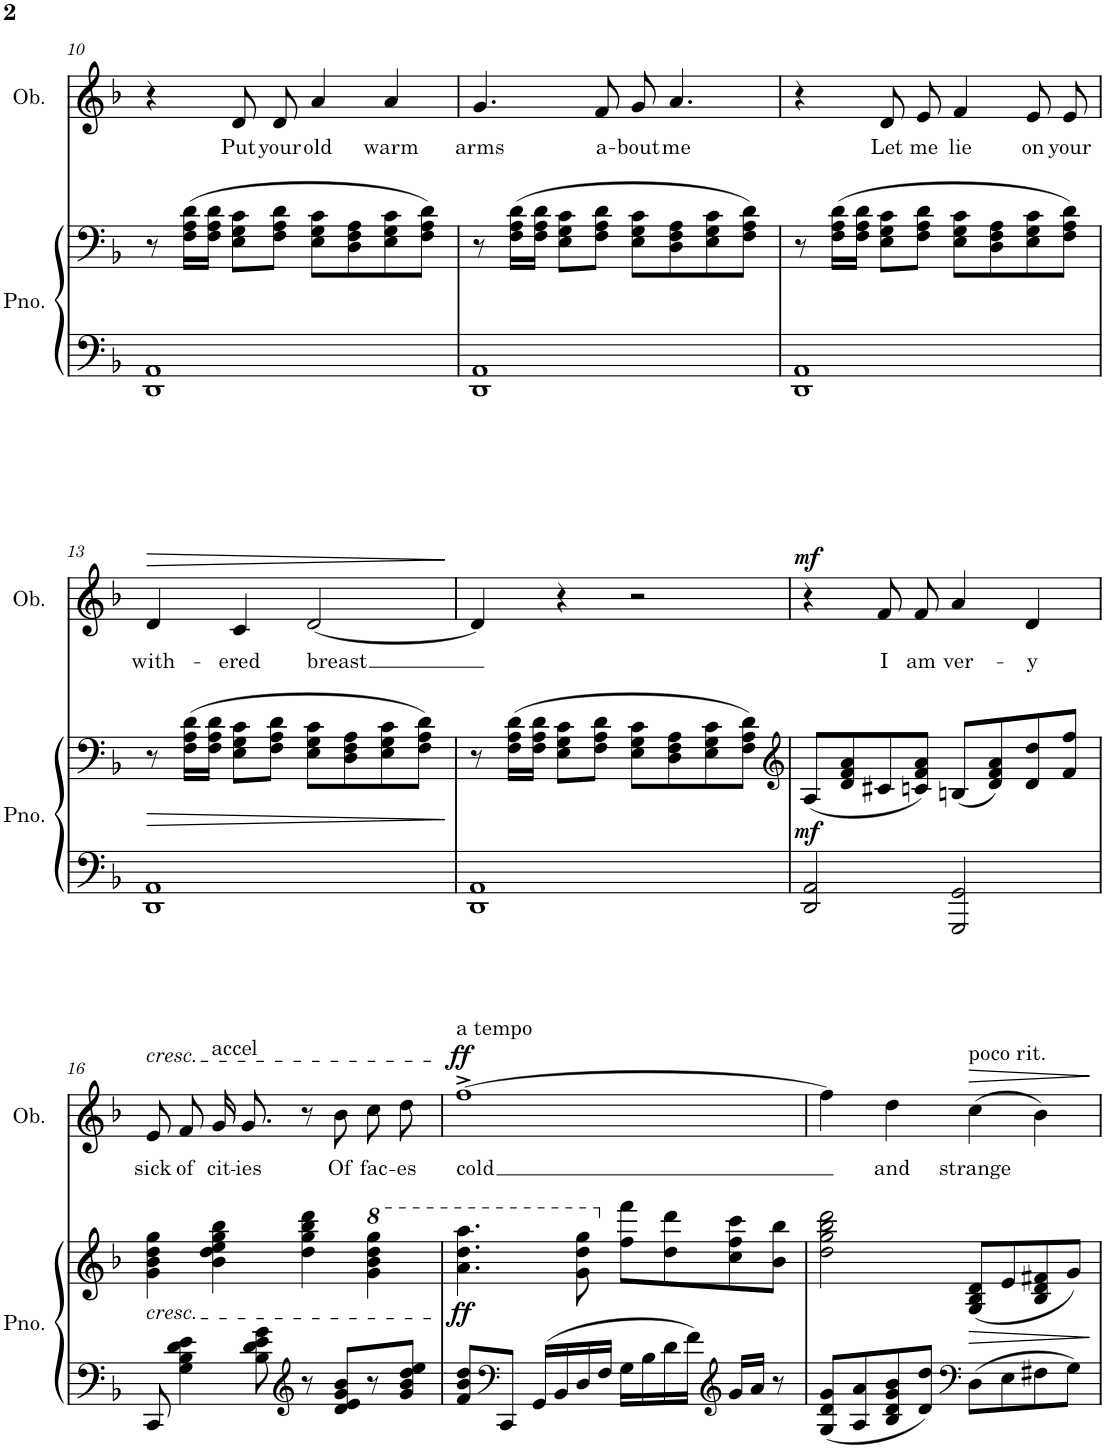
**kern	**kern	**dynam	**kern	**text	**dynam
*part2	*part2	*part2	*part1	*part1	*part1
*staff3	*staff2	*staff2/3	*staff1	*staff1	*staff1
*I"Piano	*	*	*I"Oboe	*	*
*I'Pno.	*	*	*I'Ob.	*	*
!!LO:PB:g=z
*clefF4	*clefF4	*	*clefG2	*	*
*k[b-]	*k[b-]	*	*k[b-]	*	*
*M4/4	*M4/4	*	*M4/4	*	*
=10	=10	=10	=10	=10	=10
1DD 1AA	8r	.	4r	.	.
.	(16F\ 16A\ 16d\LL	.	.	.	.
.	16F\ 16A\ 16d\JJ	.	.	.	.
!	!	!	!	!LO:LY:b	!
.	8E\ 8G\ 8c\L	.	8d/L	Put	.
!	!	!	!	!LO:LY:b	!
.	8F\ 8A\ 8d\J	.	8d/J	your	.
!	!	!	!	!LO:LY:b	!
.	8E\ 8G\ 8c\L	.	4a/	old	.
.	8D\ 8F\ 8A\	.	.	.	.
!	!	!	!	!LO:LY:b	!
.	8E\ 8G\ 8c\	.	4a/	warm	.
.	8F\ 8A\ 8d\J)	.	.	.	.
=11	=11	=11	=11	=11	=11
!	!	!	!	!LO:LY:b	!
1DD 1AA	8r	.	4.g/	arms	.
.	(16F\ 16A\ 16d\LL	.	.	.	.
.	16F\ 16A\ 16d\JJ	.	.	.	.
.	8E\ 8G\ 8c\L	.	.	.	.
!	!	!	!	!LO:LY:b	!
.	8F\ 8A\ 8d\J	.	8f/	a-	.
!	!	!	!	!LO:LY:b	!
.	8E\ 8G\ 8c\L	.	8g/	-bout	.
!	!	!	!	!LO:LY:b	!
.	8D\ 8F\ 8A\	.	4.a/	me	.
.	8E\ 8G\ 8c\	.	.	.	.
.	8F\ 8A\ 8d\J)	.	.	.	.
=12	=12	=12	=12	=12	=12
1DD 1AA	8r	.	4r	.	.
.	(16F\ 16A\ 16d\LL	.	.	.	.
.	16F\ 16A\ 16d\JJ	.	.	.	.
!	!	!	!	!LO:LY:b	!
.	8E\ 8G\ 8c\L	.	8d/L	Let	.
!	!	!	!	!LO:LY:b	!
.	8F\ 8A\ 8d\J	.	8e/J	me	.
!	!	!	!	!LO:LY:b	!
.	8E\ 8G\ 8c\L	.	4f/	lie	.
.	8D\ 8F\ 8A\	.	.	.	.
!	!	!	!	!LO:LY:b	!
.	8E\ 8G\ 8c\	.	8e/L	on	.
!	!	!	!	!LO:LY:b	!
.	8F\ 8A\ 8d\J)	.	8e/J	your	.
!!LO:LB:g=z
=13	=13	=13	=13	=13	=13
!	!	!LO:HP:b	!	!LO:LY:b	!LO:HP:b
1DD 1AA	8r	>	4d/	with-	>
.	(16F\ 16A\ 16d\LL	.	.	.	.
.	16F\ 16A\ 16d\JJ	.	.	.	.
!	!	!	!	!LO:LY:b	!
.	8E\ 8G\ 8c\L	.	4c/	-ered	.
.	8F\ 8A\ 8d\J	.	.	.	.
!	!	!	!	!LO:LY:b	!
.	8E\ 8G\ 8c\L	.	[2d/	breast	.
.	8D\ 8F\ 8A\	.	.	.	.
.	8E\ 8G\ 8c\	.	.	.	.
.	8F\ 8A\ 8d\J)	.	.	.	.
.	.	]	.	.	]
=14	=14	=14	=14	=14	=14
1DD 1AA	8r	.	4d/]	.	.
.	(16F\ 16A\ 16d\LL	.	.	.	.
.	16F\ 16A\ 16d\JJ	.	.	.	.
.	8E\ 8G\ 8c\L	.	4r	.	.
.	8F\ 8A\ 8d\J	.	.	.	.
.	8E\ 8G\ 8c\L	.	2r	.	.
.	8D\ 8F\ 8A\	.	.	.	.
.	8E\ 8G\ 8c\	.	.	.	.
.	8F\ 8A\ 8d\J)	.	.	.	.
=15	=15	=15	=15	=15	=15
*	*clefG2	*	*	*	*
!	!	!LO:DY:b	!	!	!LO:DY:a
2DD/ 2AA/	(8A/L	mf	4r	.	mf
.	8d/ 8f/ 8a/	.	.	.	.
!	!	!	!	!LO:LY:b	!
.	8c#X/	.	8f/L	I	.
!	!	!	!	!LO:LY:b	!
.	8cn/ 8f/ 8a/J)	.	8f/J	am	.
!	!	!	!	!LO:LY:b	!
2GGG/ 2GG/	(8Bn/L	.	4a/	ver-	.
.	8d/ 8f/ 8a/)	.	.	.	.
!	!	!	!	!LO:LY:b	!
.	8d/ 8dd/	.	4d/	-y	.
.	8f/ 8ff/J	.	.	.	.
!!LO:LB:g=z
=16	=16	=16	=16	=16	=16
!	!	!	!LO:TX:a:i:t=cresc.	!	!
!	!LO:TX:b:i:t=cresc.	!	!	!	!
!	!	!	!	!LO:LY:b	!
8CC/	4g\ 4b-\ 4dd\ 4gg\	.	8e/L	sick	.
!	!	!	!	!LO:LY:b	!
4G\ 4B-\ 4d\ 4e\	.	.	8f/J	of	.
!	!	!	!LO:TX:a:t=accel	!	!
!	!	!	!	!LO:LY:b	!
.	4b-\ 4dd\ 4ee\ 4gg\ 4bb-\	.	16g/KL	cit-	.
!	!	!	!	!LO:LY:b	!
.	.	.	8.g/J	-ies	.
8B-\ 8d\ 8e\ 8g\	.	.	.	.	.
*clefG2	*	*	*	*	*
8r	4dd\ 4gg\ 4bb-\ 4ddd\	.	8r	.	.
!	!	!	!	!LO:LY:b	!
8d/ 8e/ 8g/ 8b-/L	.	.	8b-\	Of	.
*	*8va	*	*	*	*
!	!	!	!	!LO:LY:b	!
8r	4gg\ 4bb-\ 4ddd\ 4ggg\	.	8cc\L	fac-	.
!	!	!	!	!LO:LY:b	!
8g/ 8b-/ 8dd/ 8ee/J	.	.	8dd\J	-es	.
=17	=17	=17	=17	=17	=17
!	!	!	!LO:TX:a:t=a tempo	!	!
!	!	!LO:DY:b	!	!LO:LY:b	!LO:DY:a
8f/ 8b-/ 8dd/L	4.aa\ 4.ddd\ 4.aaa\	ff	[1ff^	cold	ff
*clefF4	*	*	*	*	*
8CC/J	.	.	.	.	.
16GG/LL	.	.	.	.	.
16BB-/	.	.	.	.	.
16D/	8gg\ 8ddd\ 8ggg\	.	.	.	.
16F/JJ	.	.	.	.	.
*	*X8va	*	*	*	*
16G\LL	8ff\ 8fff\L	.	.	.	.
16B-\	.	.	.	.	.
16d\	8dd\ 8ddd\	.	.	.	.
16f\JJ	.	.	.	.	.
*clefG2	*	*	*	*	*
16g/LL	8cc\ 8ff\ 8ccc\	.	.	.	.
16a/JJ	.	.	.	.	.
8r	8b-\ 8bb-\J	.	.	.	.
=18	=18	=18	=18	=18	=18
8G/ 8d/ 8g/L	2dd\ 2gg\ 2bb-\ 2ddd\	.	4ff\]	.	.
8A/ 8a/	.	.	.	.	.
!	!	!	!	!LO:LY:b	!
8B-/ 8d/ 8g/ 8b-/	.	.	4dd\	and	.
8d/ 8dd/J	.	.	.	.	.
*clefF4	*	*	*	*	*
!	!	!	!LO:TX:a:t=poco rit.	!	!
!	!	!LO:HP:b	!	!LO:LY:b	!LO:HP:b
8D\L	(8G/ 8B-/ 8d/L	>	(4cc\	strange	>
8E\	8e/	.	.	.	.
8F#X\	8B-/ 8d/ 8f#X/	.	4b-\)	.	.
8G\J	8g/J)	.	.	.	.
.	.	]	.	.	]
=	=	=	=	=	=
*-	*-	*-	*-	*-	*-
